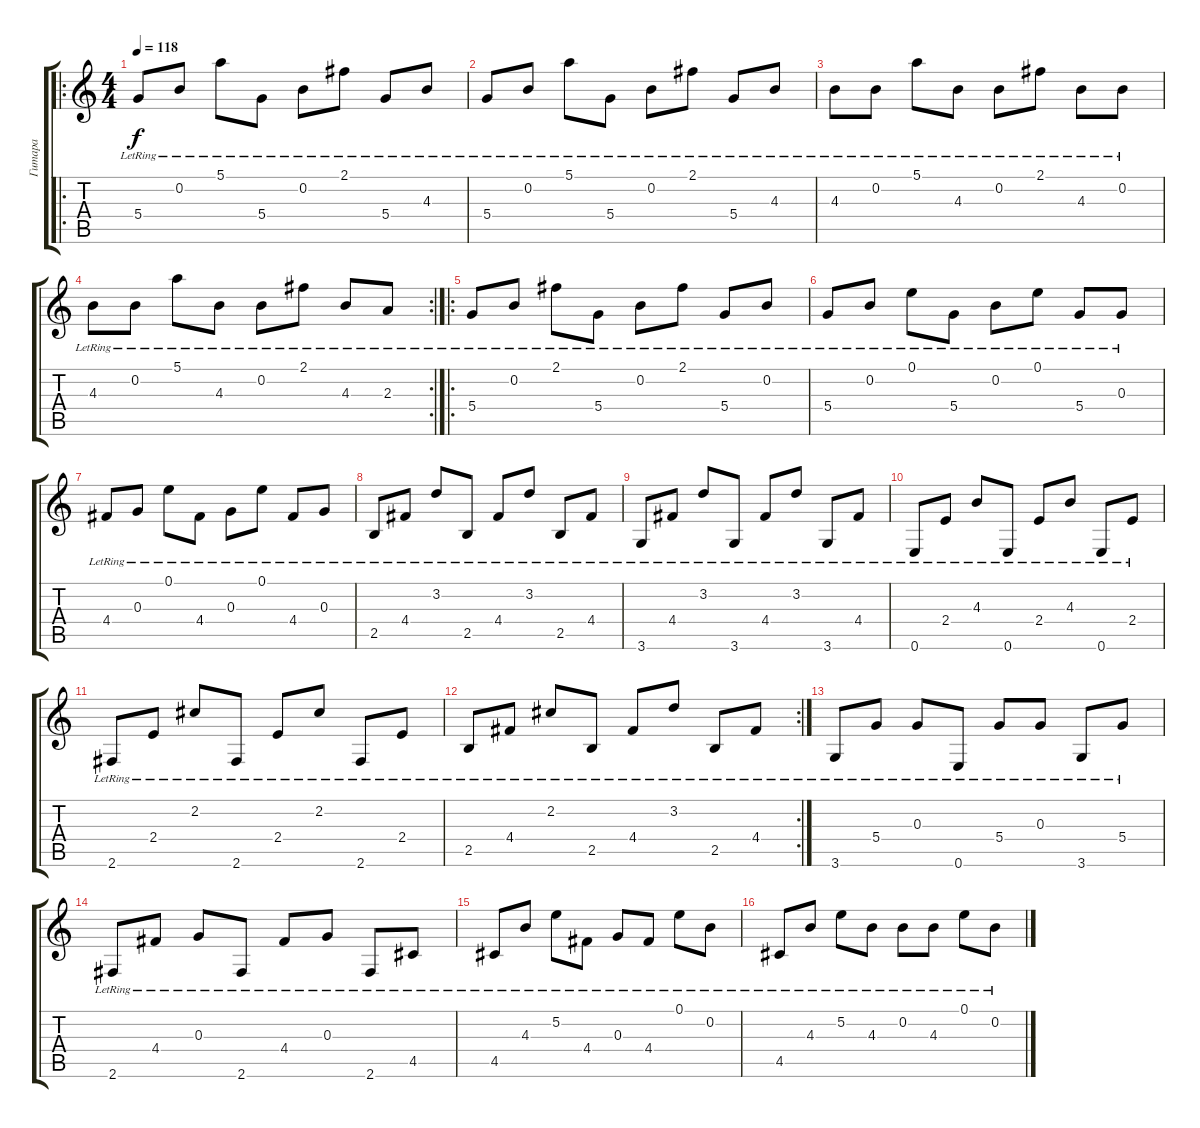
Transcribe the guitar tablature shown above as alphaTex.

\track ("Гитара" "Гитара") {instrument acousticguitarsteel}
\staff {score tabs}
\tuning (E4 B3 G3 D3 A2 E2) {hide}
\ro
\ts (4 4)
\tempo 118
\clef g2
\ks c
5.4{lr}.8{dy f instrument acousticguitarsteel} 0.2{lr}.8 5.1{lr}.8 5.4{lr}.8 0.2{lr}.8 2.1{lr}.8 5.4{lr}.8 4.3{lr}.8 |
5.4{lr}.8 0.2{lr}.8 5.1{lr}.8 5.4{lr}.8 0.2{lr}.8 2.1{lr}.8 5.4{lr}.8 4.3{lr}.8 |
4.3{lr}.8 0.2{lr}.8 5.1{lr}.8 4.3{lr}.8 0.2{lr}.8 2.1{lr}.8 4.3{lr}.8 0.2{lr}.8 |
\rc 2
4.3{lr}.8 0.2{lr}.8 5.1{lr}.8 4.3{lr}.8 0.2{lr}.8 2.1{lr}.8 4.3{lr}.8 2.3{lr}.8 |
\ro
5.4{lr}.8 0.2{lr}.8 2.1{lr}.8 5.4{lr}.8 0.2{lr}.8 2.1{lr}.8 5.4{lr}.8 0.2{lr}.8 |
5.4{lr}.8 0.2{lr}.8 0.1{lr}.8 5.4{lr}.8 0.2{lr}.8 0.1{lr}.8 5.4{lr}.8 0.3{lr}.8 |
4.4{lr}.8 0.3{lr}.8 0.1{lr}.8 4.4{lr}.8 0.3{lr}.8 0.1{lr}.8 4.4{lr}.8 0.3{lr}.8 |
2.5{lr}.8 4.4{lr}.8 3.2{lr}.8 2.5{lr}.8 4.4{lr}.8 3.2{lr}.8 2.5{lr}.8 4.4{lr}.8 |
3.6{lr}.8 4.4{lr}.8 3.2{lr}.8 3.6{lr}.8 4.4{lr}.8 3.2{lr}.8 3.6{lr}.8 4.4{lr}.8 |
0.6{lr}.8 2.4{lr}.8 4.3{lr}.8 0.6{lr}.8 2.4{lr}.8 4.3{lr}.8 0.6{lr}.8 2.4{lr}.8 |
2.6{lr}.8 2.4{lr}.8 2.2{lr}.8 2.6{lr}.8 2.4{lr}.8 2.2{lr}.8 2.6{lr}.8 2.4{lr}.8 |
\rc 2
2.5{lr}.8 4.4{lr}.8 2.2{lr}.8 2.5{lr}.8 4.4{lr}.8 3.2{lr}.8 2.5{lr}.8 4.4{lr}.8 |
3.6{lr}.8 5.4{lr}.8 0.3{lr}.8 0.6{lr}.8 5.4{lr}.8 0.3{lr}.8 3.6{lr}.8 5.4{lr}.8 |
2.6{lr}.8 4.4{lr}.8 0.3{lr}.8 2.6{lr}.8 4.4{lr}.8 0.3{lr}.8 2.6{lr}.8 4.5{lr}.8 |
4.5{lr}.8 4.3{lr}.8 5.2{lr}.8 4.4{lr}.8 0.3{lr}.8 4.4{lr}.8 0.1{lr}.8 0.2{lr}.8 |
4.5{lr}.8 4.3{lr}.8 5.2{lr}.8 4.3{lr}.8 0.2{lr}.8 4.3{lr}.8 0.1{lr}.8 0.2{lr}.8
